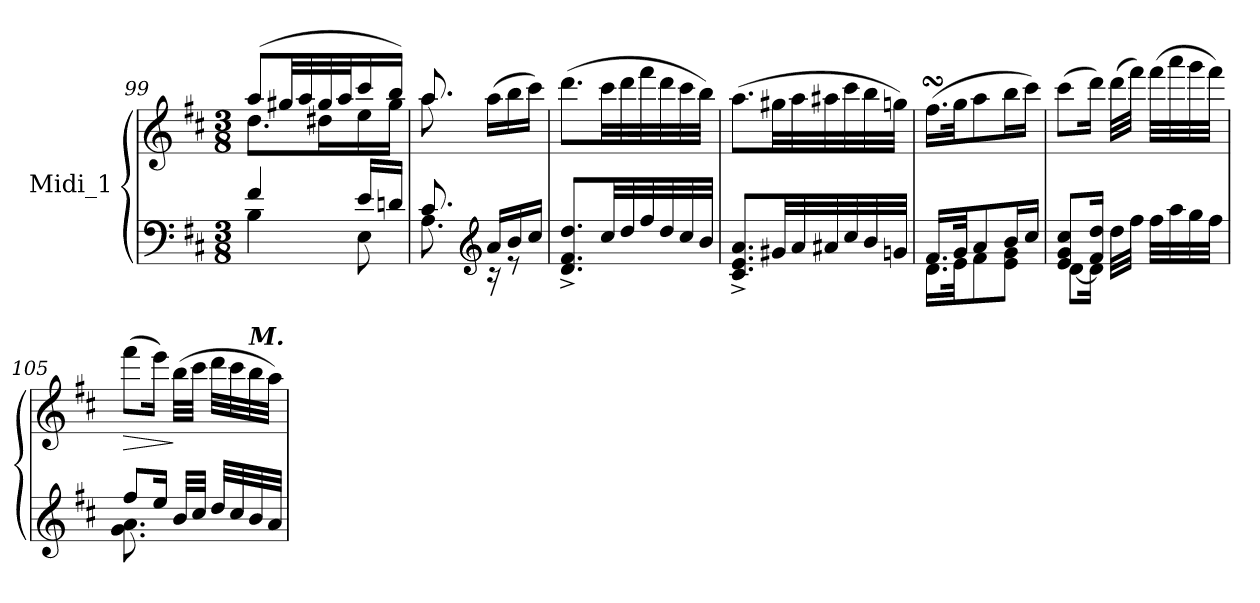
**kern	**kern	**dynam
*part1	*part1	*part1
*staff2	*staff1	*staff1/2
*I"Midi_1	*	*
*clefF4	*clefG2	*
*k[f#c#]	*k[f#c#]	*
*D:	*D:	*
*M3/8	*M3/8	*
=99	=99	=99
*^	*^	*
4f#/	4B\	(>8aa/L	8.dd\L	.
.	.	32gg#X/LL	.	.
.	.	32aa/	.	.
.	.	32gg#/	16dd#X\L	.
.	.	32aa/J	.	.
16e/LL	8E\	16ccc#/	16ee\	.
16dni/JJ	.	16bb/JJ)	16gg#\JJ	.
=100	=100	=100	=100	=100
8.c#/	8.A\	8.aa/	8.aa\	.
*clefG2	*	*	*	*
16a/LL	16r	(>16aa\LL	16ryy	.
16b/	8r	16bb\	8ryy	.
16cc#/JJ	.	16ccc#\JJ)	.	.
*v	*v	*	*	*
!!LO:LB:g=z	!!
=101	=101	=101	=101
8.d/^ 8.f#/^ 8.dd/^L	(8.ddd\L	4.r	.
32cc#/LL	32ccc#\LL	.	.
32dd/	32ddd\	.	.
32ff#/	32fff#\	.	.
32dd/	32ddd\	.	.
32cc#/	32ccc#\	.	.
32b/JJJ	32bb\JJJ)	.	.
*	*v	*v	*
=102	=102	=102
8.c#/^ 8.e/^ 8.a/^L	(>8.aa\L	.
32g#X/LL	32gg#X\LL	.
32a/	32aa\	.
32a#X/	32aa#X\	.
32cc#/	32ccc#\	.
32b/	32bb\	.
32gn/JJJ	32ggn\JJJ)	.
=103	=103	=103
*^	*	*
16.f#/LL	16.d\LL	(>16.ff#sSsS\LL	.
32g/JK	32e\JK	32gg\JK	.
8a/	8f#\	8aa\	.
16b/L	8e\ 8g\J	16bb\L	.
16cc#/JJ	.	16ccc#\JJ)	.
=104	=104	=104	=104
8e/ 8g/ 8cc#/L	[8d\L	(>8ccc#\L	.
16f#/ 16dd/Jk	16d\Jk]	16ddd\Jk)	.
32dd\LLL	16ryy	(>32ddd\LLL	.
32ff#\JJJ	.	32fff#\JJJ)	.
32ff#\LLL	8ryy	(32fff#\LLL	.
32aa\	.	32aaa\	.
32gg\	.	32ggg\	.
32ff#\JJJ	.	32fff#\JJJ)	.
!!LO:LB:g=z
=105	=105	=105	=105
!	!	!	!LO:HP:b
8ff#/L	8.g\ 8.a\	(>8fff#\L	>
16ee/Jk	.	16eee\Jk)	.
32b/LLL	8ryy	(>32bb\LLL	]
32cc#/JJJ	.	32ccc#\JJJ	.
32dd/LLL	.	32ddd\LLL	.
32cc#/	.	32ccc#\	.
!	!	!LO:TX:a:Bi:t=M.	!
32b/	16ryy	32bb\	.
32a/JJJ	.	32aa\JJJ)	.
*v	*v	*	*
=	=	=
*-	*-	*-
